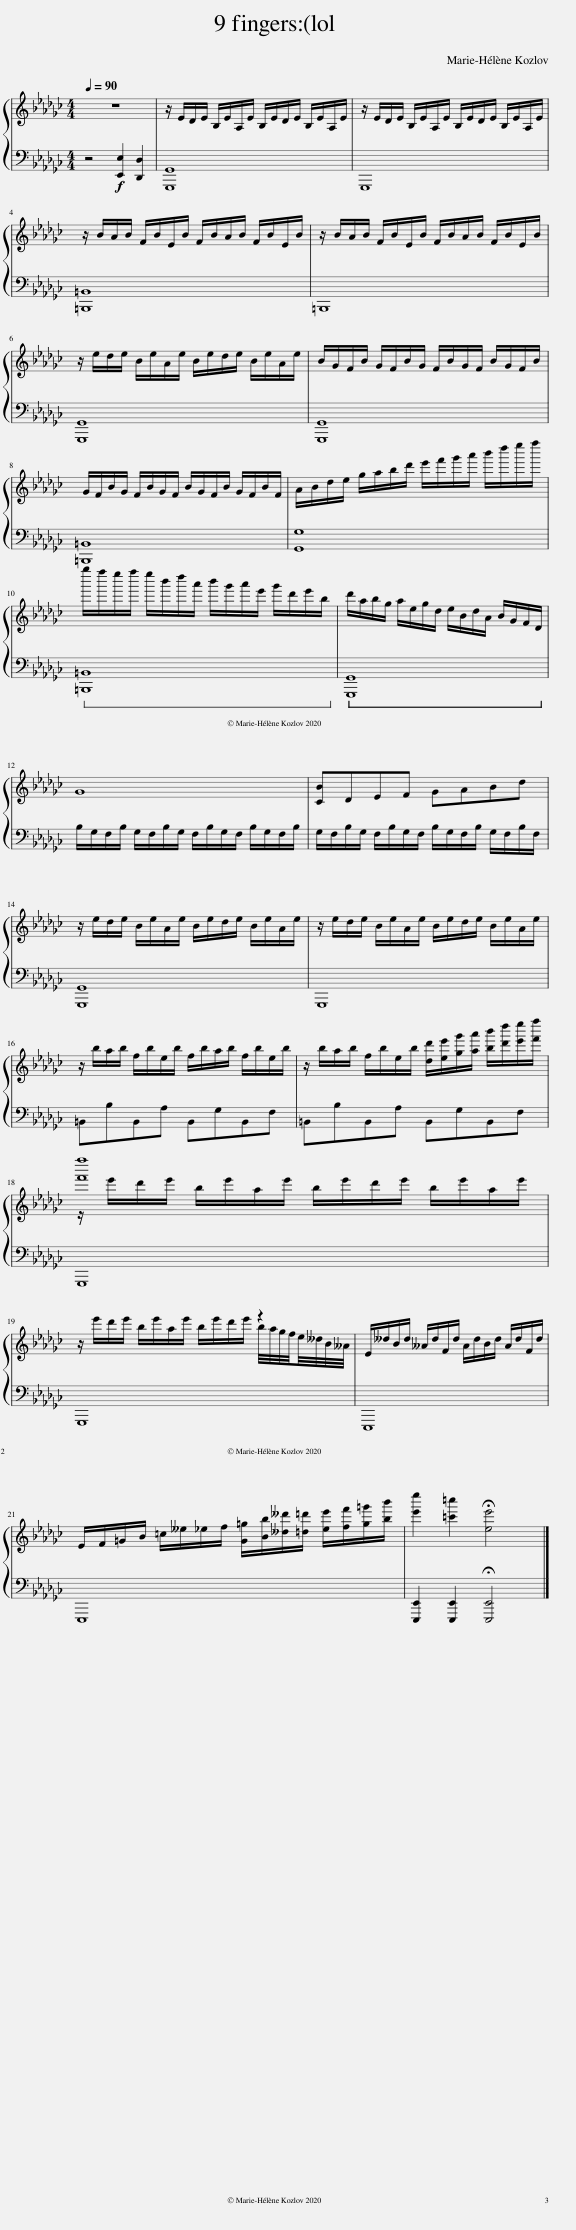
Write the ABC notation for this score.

X:1
%%score { ( 1 3 ) | 2 }
L:1/8
Q:1/4=90
M:4/4
I:linebreak $
K:Gb
V:1 treble
V:3 treble
V:2 bass
V:1
 z8 | z/ E/D/E/ B,/E/A,/E/ B,/E/D/E/ B,/E/A,/E/ | z/ E/D/E/ B,/E/A,/E/ B,/E/D/E/ B,/E/A,/E/ |$ z/ B/A/B/ F/B/E/B/ F/B/A/B/ F/B/E/B/ | z/ B/A/B/ F/B/E/B/ F/B/A/B/ F/B/E/B/ |$ %5
 z/ e/d/e/ B/e/A/e/ B/e/d/e/ B/e/A/e/ | B/G/F/B/ G/F/B/G/ F/B/G/F/ B/G/F/B/ |$ G/F/B/G/ F/B/G/F/ B/G/F/B/ G/F/B/F/ | A/B/d/e/ g/a/b/d'/ e'/f'/g'/a'/ b'/d''/e''/f''/ |$ g''/f''/e''/f''/ e''/b'/d''/a'/ b'/g'/a'/e'/ g'/d'/e'/b/ | %10
 d'/a/b/g/ a/e/g/d/ e/B/d/A/ B/G/F/D/ |$ G8 | [CB]DEF GABd |$ z/ e/d/e/ B/e/A/e/ B/e/d/e/ B/e/A/e/ | z/ e/d/e/ B/e/A/e/ B/e/d/e/ B/e/A/e/ |$ %15
 z/ b/a/b/ f/b/e/b/ f/b/a/b/ f/b/e/b/ | z/ b/a/b/ f/b/e/b/ [dd']/[ee']/[gg']/[aa']/ [bb']/[d'd'']/[e'e'']/[f'f'']/ |$ [f'f'']8 |$ z/ e'/d'/e'/ b/e'/a/e'/ b/e'/d'/e'/ z2 | E/__d/B/d/ __A/d/F/d/ A/d/B/d/ A/d/F/d/ |$ %20
 E/F/=G/B/ =c/__e/_e/f/ [G=g]/[Bb]/[__d__d']/[=d=d']/ [ee']/[ff']/[g=g']/[bb']/ | [e'e'']2 [=c'=c'']2 !fermata![ee']4 |] %22
V:2
 z4!f! [E,,E,]2 [D,,D,]2 |!ped! [G,,,G,,]8!ped-up! |!ped! G,,,8!ped-up! |$!ped! [=B,,,=B,,]8!ped-up! |!ped! =B,,,8!ped-up! |$ %5
!ped! [G,,,G,,]8!ped-up! |!ped! [G,,,G,,]8!ped-up! |$!ped! [=B,,,=B,,]8!ped-up! |!ped! [G,,G,]8!ped-up! |$!ped! [=B,,,=B,,]8!ped-up! | %10
!ped! [G,,,G,,]8!ped-up! |$!ped! B,/G,/F,/B,/ G,/F,/B,/G,/ F,/B,/G,/F,/ B,/G,/F,/B,/!ped-up! |!ped! G,/F,/B,/G,/ F,/B,/G,/F,/ B,/G,/F,/B,/ G,/F,/B,/F,/!ped-up! |$!ped! [G,,,G,,]8!ped-up! |!ped! G,,,8!ped-up! |$ %15
!ped! =B,,B,B,,A, B,,G,B,,F,!ped-up! |!ped! =B,,B,B,,A, B,,G,B,,F,!ped-up! |$!ped! G,,,8!ped-up! |$!ped! G,,,8!ped-up! |!ped! E,,,8!ped-up! |$ %20
!ped! E,,,8!ped-up! | [E,,,E,,]2 [E,,,E,,]2 !fermata![E,,,E,,]4 |] %22
V:3
 x8 | x8 | x8 |$ x8 | x8 |$ %5
 x8 | x8 |$ x8 | x8 |$ x8 | %10
 x8 |$ x8 | x8 |$ x8 | x8 |$ %15
 x8 | x8 |$ z/ e'/d'/e'/ b/e'/a/e'/ b/e'/d'/e'/ b/e'/a/e'/ |$ x6 b/4a/4g/4f/4e/4__d/4B/4__A/4 | x8 |$ %20
 x8 | x8 |] %22
